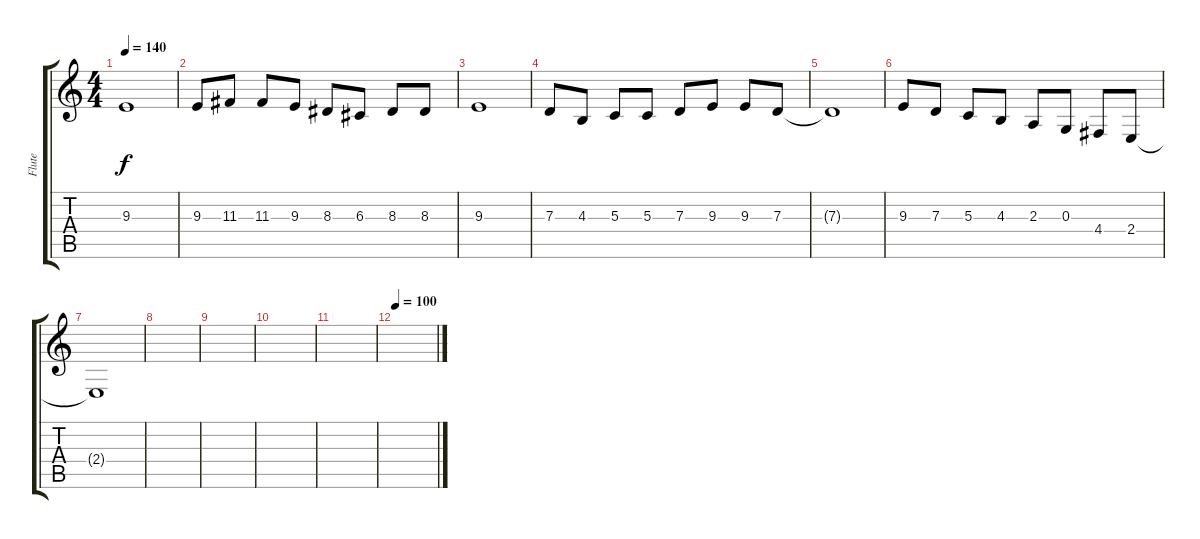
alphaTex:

\track ("Flute" "Flute") {instrument flute}
\staff {score tabs}
\tuning (E4 B3 G3 D3 A2 E2) {hide}
\ts (4 4)
\tempo 140
\clef g2
\ks c
9.3{t}.1{dy f} |
9.3.8 11.3.8 11.3.8 9.3.8 8.3.8 6.3.8 8.3.8 8.3.8 |
9.3.1 |
7.3.8 4.3.8 5.3.8 5.3.8 7.3.8 9.3.8 9.3.8 7.3.8 |
7.3{t}.1 |
9.3.8 7.3.8 5.3.8 4.3.8 2.3.8 0.3.8 4.4.8 2.4.8 |
2.4{t}.1 |
|
|
|
|
\tempo 100
